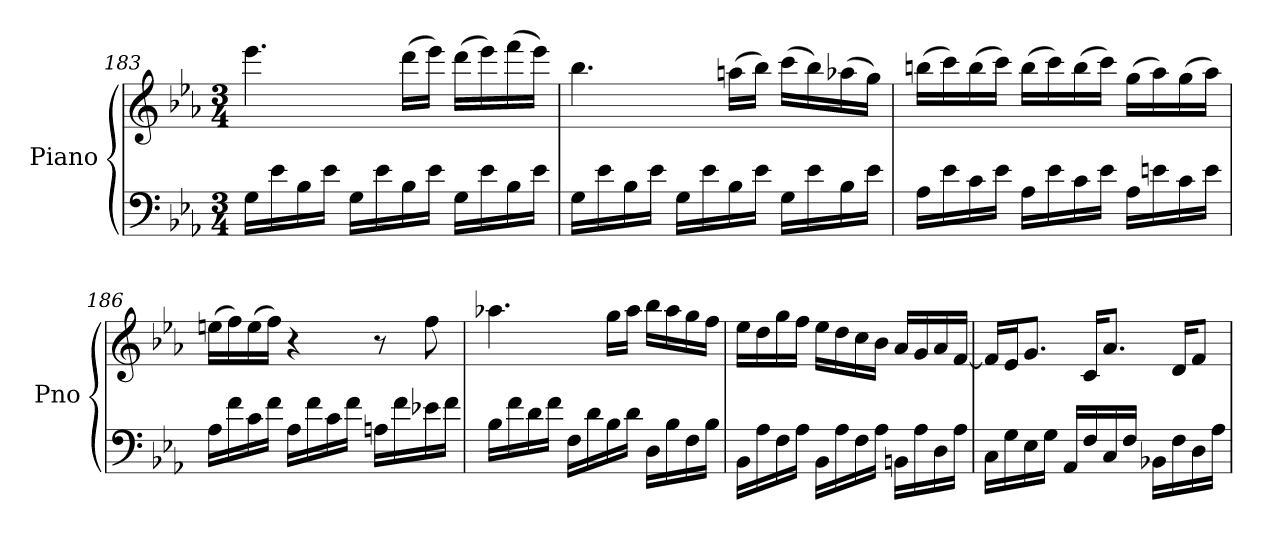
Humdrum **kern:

**kern	**kern
*part1	*part1
*staff2	*staff1
*I"Piano	*
*I'Pno	*
*clefF4	*clefG2
*k[b-e-a-]	*k[b-e-a-]
*E-:	*E-:
*M3/4	*M3/4
=183	=183
16G\LL	4.eee-\
16e-\	.
16B-\	.
16e-\JJ	.
16G\LL	.
16e-\	.
16B-\	(>16ddd\LL
16e-\JJ	16eee-\JJ)
16G\LL	(>16ddd\LL
16e-\	16eee-\)
16B-\	(>16fff\
16e-\JJ	16eee-\JJ)
=184	=184
16G\LL	4.bb-\
16e-\	.
16B-\	.
16e-\JJ	.
16G\LL	.
16e-\	.
16B-\	(>16aan\LL
16e-\JJ	16bb-\JJ)
16G\LL	(>16ccc\LL
16e-\	16bb-\)
16B-\	(>16aa-X\
16e-\JJ	16gg\JJ)
!!LO:PB:g=z
=185	=185
16A-\LL	(>16bbn\LL
16e-\	16ccc\)
16c\	(>16bb\
16e-\JJ	16ccc\JJ)
16A-\LL	(>16bb\LL
16e-\	16ccc\)
16c\	(>16bb\
16e-\JJ	16ccc\JJ)
16A-\LL	(>16gg\LL
16en\	16aa-\)
16c\	(>16gg\
16e\JJ	16aa-\JJ)
=186	=186
16A-\LL	(>16een\LL
16f\	16ff\)
16c\	(>16ee\
16f\JJ	16ff\JJ)
16A-\LL	4r
16f\	.
16c\	.
16f\JJ	.
16An\LL	8r
16f\	.
16e-X\	8ff\
16f\JJ	.
=187	=187
16B-\LL	4.aa-X\
16f\	.
16d\	.
16f\JJ	.
16F\LL	.
16d\	.
16B-\	16gg\LL
16d\JJ	16aa-\JJ
16D\LL	16bb-\LL
16B-\	16aa-\
16F\	16gg\
16B-\JJ	16ff\JJ
!!LO:LB:g=z
=188	=188
16BB-\LL	16ee-\LL
16A-\	16dd\
16F\	16gg\
16A-\JJ	16ff\JJ
16BB-\LL	16ee-\LL
16A-\	16dd\
16F\	16cc\
16A-\JJ	16b-\JJ
16BBn\LL	16a-/LL
16A-\	16g/
16D\	16a-/
16A-\JJ	[16f/JJ
=189	=189
16C\LL	16f/LL]
16G\	16e-/J
16E-\	8.g/J
16G\JJ	.
16AA-/LL	.
16F/	16c/KL
16C/	8.a-/J
16F/JJ	.
16BB-X\LL	.
16F\	16d/KL
16D\	8f/J
16A-\JJ	.
=	=
*-	*-
